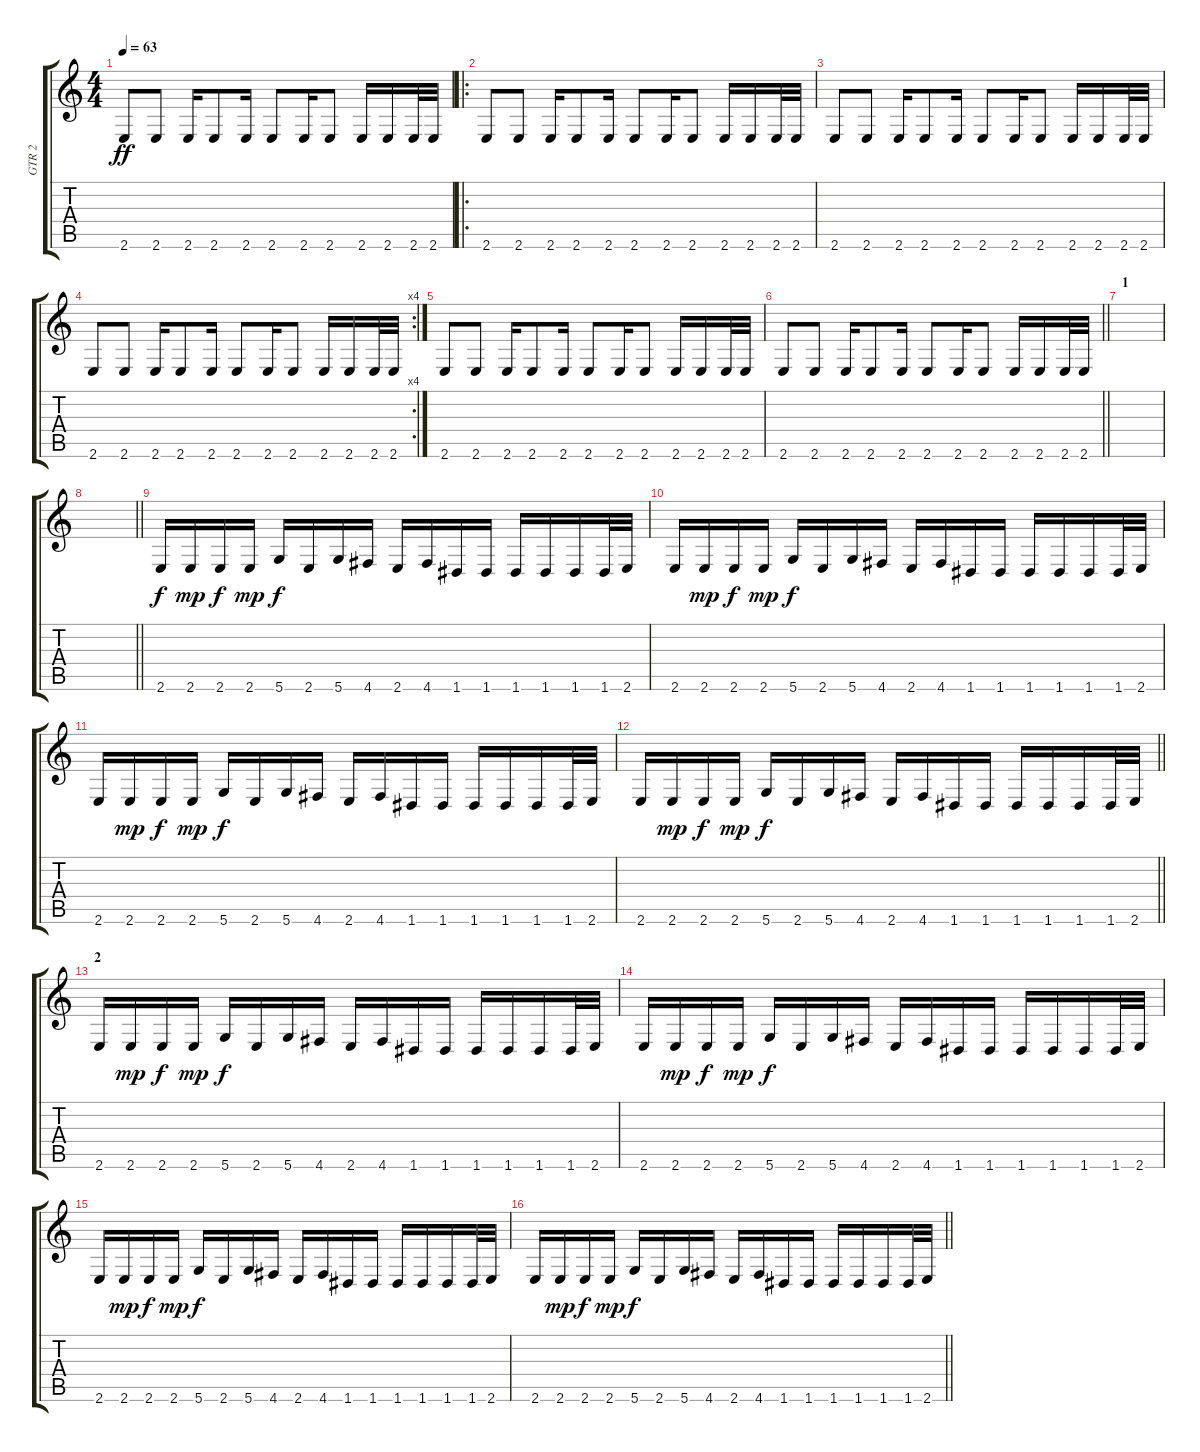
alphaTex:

\track ("GTR 2" "GTR 2") {instrument overdrivenguitar}
\staff {score tabs}
\tuning (E4 B3 G3 D3 A2 D2) {hide}
\ts (4 4)
\tempo 63
\clef g2
\ks c
2.6.8{dy ff} 2.6.8 2.6.16 2.6.8 2.6.16 2.6.8 2.6.16 2.6.8 2.6.16 2.6.16 2.6.32 2.6.32 |
\ro
2.6.8 2.6.8 2.6.16 2.6.8 2.6.16 2.6.8 2.6.16 2.6.8 2.6.16 2.6.16 2.6.32 2.6.32 |
2.6.8 2.6.8 2.6.16 2.6.8 2.6.16 2.6.8 2.6.16 2.6.8 2.6.16 2.6.16 2.6.32 2.6.32 |
\rc 4
2.6.8 2.6.8 2.6.16 2.6.8 2.6.16 2.6.8 2.6.16 2.6.8 2.6.16 2.6.16 2.6.32 2.6.32 |
2.6.8 2.6.8 2.6.16 2.6.8 2.6.16 2.6.8 2.6.16 2.6.8 2.6.16 2.6.16 2.6.32 2.6.32 |
\barLineRight lightlight
2.6.8 2.6.8 2.6.16 2.6.8 2.6.16 2.6.8 2.6.16 2.6.8 2.6.16 2.6.16 2.6.32 2.6.32 |
\section ("" "1")
|
\barLineRight lightlight
|
2.6.16{dy f instrument electricguitarjazz} 2.6.16{dy mp} 2.6.16{dy f} 2.6.16{dy mp} 5.6.16{dy f} 2.6.16 5.6.16 4.6.16 2.6.16 4.6.16 1.6.16 1.6.16 1.6.16 1.6.16 1.6.16 1.6.32 2.6.32 |
2.6.16 2.6.16{dy mp} 2.6.16{dy f} 2.6.16{dy mp} 5.6.16{dy f} 2.6.16 5.6.16 4.6.16 2.6.16 4.6.16 1.6.16 1.6.16 1.6.16 1.6.16 1.6.16 1.6.32 2.6.32 |
2.6.16 2.6.16{dy mp} 2.6.16{dy f} 2.6.16{dy mp} 5.6.16{dy f} 2.6.16 5.6.16 4.6.16 2.6.16 4.6.16 1.6.16 1.6.16 1.6.16 1.6.16 1.6.16 1.6.32 2.6.32 |
\barLineRight lightlight
2.6.16 2.6.16{dy mp} 2.6.16{dy f} 2.6.16{dy mp} 5.6.16{dy f} 2.6.16 5.6.16 4.6.16 2.6.16 4.6.16 1.6.16 1.6.16 1.6.16 1.6.16 1.6.16 1.6.32 2.6.32 |
\section ("" "2")
2.6.16{instrument electricguitarjazz} 2.6.16{dy mp} 2.6.16{dy f} 2.6.16{dy mp} 5.6.16{dy f} 2.6.16 5.6.16 4.6.16 2.6.16 4.6.16 1.6.16 1.6.16 1.6.16 1.6.16 1.6.16 1.6.32 2.6.32 |
2.6.16 2.6.16{dy mp} 2.6.16{dy f} 2.6.16{dy mp} 5.6.16{dy f} 2.6.16 5.6.16 4.6.16 2.6.16 4.6.16 1.6.16 1.6.16 1.6.16 1.6.16 1.6.16 1.6.32 2.6.32 |
2.6.16 2.6.16{dy mp} 2.6.16{dy f} 2.6.16{dy mp} 5.6.16{dy f} 2.6.16 5.6.16 4.6.16 2.6.16 4.6.16 1.6.16 1.6.16 1.6.16 1.6.16 1.6.16 1.6.32 2.6.32 |
\barLineRight lightlight
2.6.16 2.6.16{dy mp} 2.6.16{dy f} 2.6.16{dy mp} 5.6.16{dy f} 2.6.16 5.6.16 4.6.16 2.6.16 4.6.16 1.6.16 1.6.16 1.6.16 1.6.16 1.6.16 1.6.32 2.6.32
